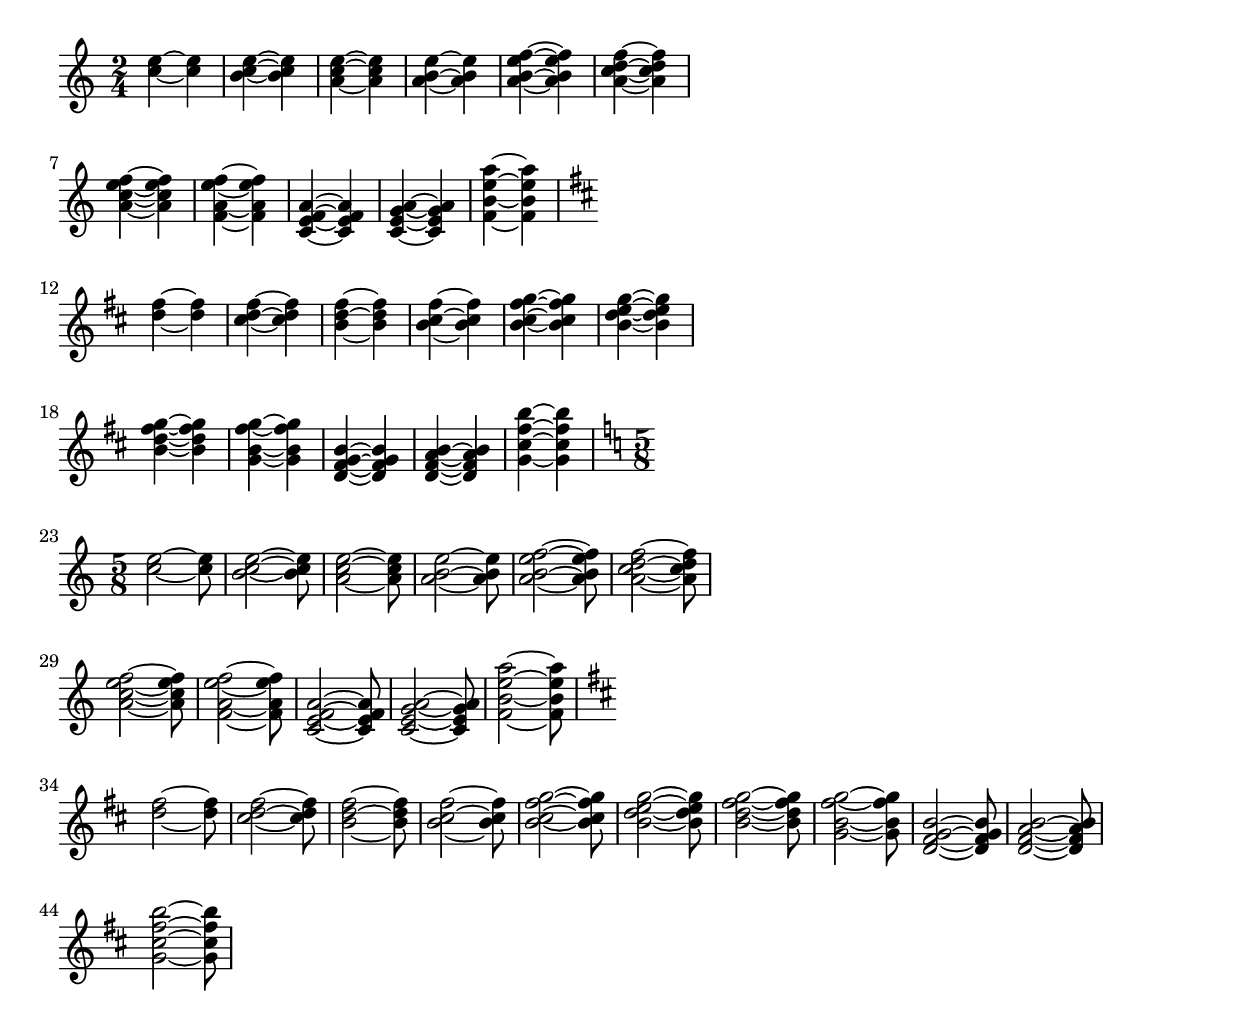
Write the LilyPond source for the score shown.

\header {

  texidoc = "In chords, ties keep closer to the note head vertically,
but never collide with heads or stems.  Seconds are formatted up/@/down;
the rest of the ties are positioned according to their vertical
position.

The code does not handle all cases.  Sometimes ties will printed on top
of or very close to each other.  This happens in the last chords of
each system."

}

\version "2.14.0"

\paper {
  indent = #0.0
  ragged-right = ##t
}



generateTiePattern
= #(define-music-function (parser location is-long chords) (boolean? ly:music?)

    "

translate x y z to x~x y~y z~z

" 
    
  (define (chord->tied-chord chord)
    (let*
	((ch1 (ly:music-deep-copy chord))
	 (ch2 (ly:music-deep-copy chord))
	 (dur1 (ly:make-duration
		(if is-long
		    1 2)))
	 (dur2 (ly:make-duration
		(if is-long
		    3 2))))

      (for-each (lambda (e)
		  (ly:music-set-property! e 'duration dur1))
		(ly:music-property ch1 'elements))

      (for-each (lambda (e)
		  (ly:music-set-property! e 'duration dur2))
		(ly:music-property ch2 'elements))
      
      (set! (ly:music-property ch1 'elements)
	    (cons
	     (make-music 'TieEvent)
	     (ly:music-property ch1 'elements)))

      (list ch1 ch2)))

  (make-music 'SequentialMusic 'elements (apply append
						(map chord->tied-chord (ly:music-property  chords 'elements)))))

baseChords =
\applyMusic #(lambda (mus)
	      (ly:music-property mus 'element))
\relative c'' {
  <c e>  
  <b c e>
  <a c e>
  <a b e>
  <a b e f>
  <a c d f>
  <a c e f>
  <f a e' f>
  <c e f a> 
  <c e g a>
  <f b e a>
}

testShort =
{
  \key c \major
  \generateTiePattern ##f \baseChords
}  

testLong =
{
  \key c \major
  \generateTiePattern ##t \baseChords
}  

\new Voice
{
  \time 2/4

  \testShort \break
  \transpose c d \testShort \break
  \time 5/8
  \testLong \break
  \transpose c d \testLong \break
}


